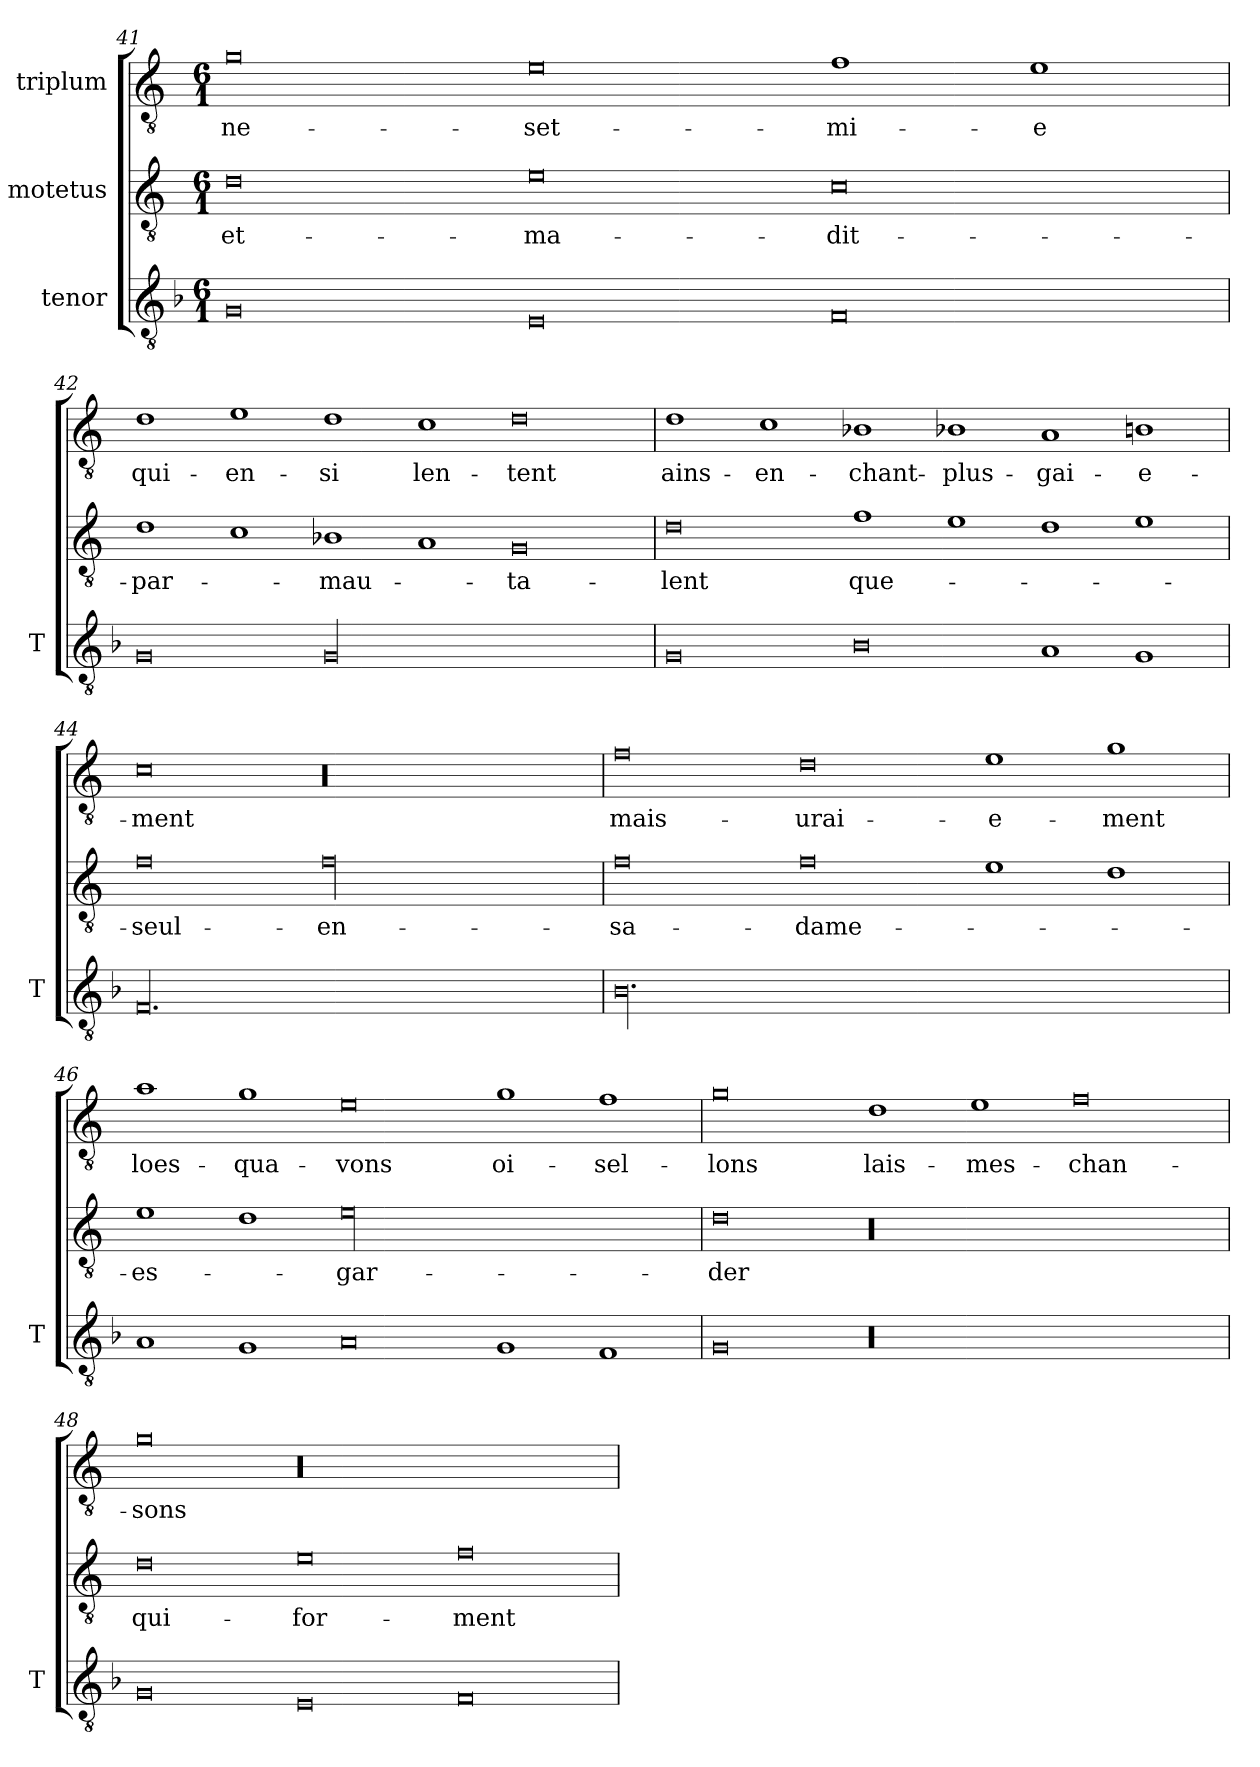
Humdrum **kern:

**kern	**kern	**text	**kern	**text
*part3	*part2	*part2	*part1	*part1
*staff3	*staff2	*staff2	*staff1	*staff1
*I"tenor	*I"motetus	*	*I"triplum	*
*I'T	*	*	*	*
*clefGv2	*clefGv2	*	*clefGv2	*
*k[b-]	*k[]	*	*k[]	*
*F:	*C:	*	*C:	*
*M6/1	*M6/1	*	*M6/1	*
=41	=41	=41	=41	=41
0G/	0d\	et-	0g\	ne-
0E/	0e\	ma-	0e\	set-
0F/	0c\	dit-	1f\	mi-
.	.	.	1e\	-e
=42	=42	=42	=42	=42
0G/	1d\	par-	1d\	qui-
.	1c\	.	1e\	en-
00G/	1B-X\	mau-	1d\	-si
.	1A/	.	1c\	len-
.	0G/	-ta-	0d\	-tent
=43	=43	=43	=43	=43
0G/	0d\	-lent	1d\	ains-
.	.	.	1c\	en-
0B-\	1f\	que-	1B-X\	chant-
.	1e\	.	1B-X\	plus-
1A/	1d\	.	1A/	gai-
1G/	1e\	.	1Bn\	-e-
=44	=44	=44	=44	=44
00.F/	0f\	seul-	0c\	-ment
.	00f\	en-	00r	.
=45	=45	=45	=45	=45
00.B-\	0f\	sa-	0f\	mais-
.	0f\	dame-	0d\	urai-
.	1e\	.	1e\	-e-
.	1d\	.	1g\	-ment
=46	=46	=46	=46	=46
1A/	1e\	es-	1a\	loes-
1G/	1d\	.	1g\	qua-
0A/	00e\	-gar-	0e\	-vons
1G/	.	.	1g\	oi-
1F/	.	.	1f\	-sel-
=47	=47	=47	=47	=47
0G/	0d\	-der	0g\	-lons
00r	00r	.	1d\	lais-
.	.	.	1e\	mes-
.	.	.	0f\	chan-
=48	=48	=48	=48	=48
0G/	0d\	qui-	0g\	-sons
0E/	0e\	for-	00r	.
0F/	0f\	-ment	.	.
=	=	=	=	=
*-	*-	*-	*-	*-
